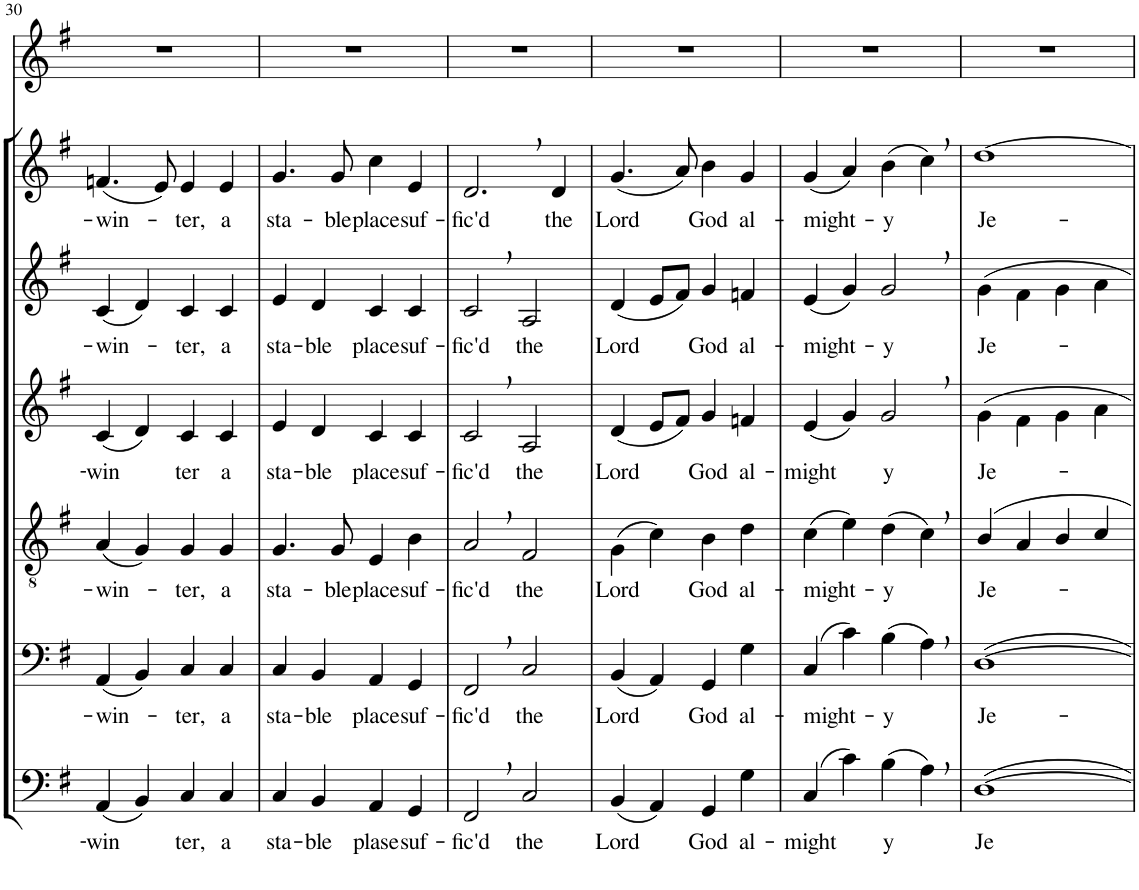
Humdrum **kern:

**kern	**text	**kern	**text	**kern	**text	**kern	**text	**kern	**text	**kern	**text	**kern
*part7	*part7	*part6	*part6	*part5	*part5	*part4	*part4	*part3	*part3	*part2	*part2	*part1
*staff7	*staff7	*staff6	*staff6	*staff5	*staff5	*staff4	*staff4	*staff3	*staff3	*staff2	*staff2	*staff1
*I"Bassi II	*	*I"Bassi I	*	*I"Tenori	*	*I"Contralti II	*	*I"Contralti I	*	*I"Soprani	*	*I"Solista
!!LO:PB:g=z
*clefF4	*	*clefF4	*	*clefGv2	*	*clefG2	*	*clefG2	*	*clefG2	*	*clefG2
*	*	*	*	*	*	*	*	*	*	*Trd1c2	*	*
*k[f#]	*	*k[f#]	*	*k[f#]	*	*k[f#]	*	*k[f#]	*	*k[f#]	*	*k[f#]
*G:	*	*G:	*	*G:	*	*G:	*	*G:	*	*G:	*	*G:
*M4/4	*	*M4/4	*	*M4/4	*	*M4/4	*	*M4/4	*	*M4/4	*	*M4/4
=30	=30	=30	=30	=30	=30	=30	=30	=30	=30	=30	=30	=30
!	!LO:LY:b	!	!LO:LY:b	!	!LO:LY:b	!	!LO:LY:b	!	!LO:LY:b	!	!LO:LY:b	!
(4AA/	-win	(4AA/	-win-	(4A/	-win-	(4c/	-win	(4c/	-win-	(4.fn/	-win-	1r
4BB/)	.	4BB/)	.	4G/)	.	4d/)	.	4d/)	.	.	.	.
.	.	.	.	.	.	.	.	.	.	8e/)	.	.
!	!LO:LY:b	!	!LO:LY:b	!	!LO:LY:b	!	!LO:LY:b	!	!LO:LY:b	!	!LO:LY:b	!
4C/	ter,	4C/	-ter,	4G/	-ter,	4c/	ter	4c/	-ter,	4e/	-ter,	.
!	!LO:LY:b	!	!LO:LY:b	!	!LO:LY:b	!	!LO:LY:b	!	!LO:LY:b	!	!LO:LY:b	!
4C/	a	4C/	a	4G/	a	4c/	a	4c/	a	4e/	a	.
=31	=31	=31	=31	=31	=31	=31	=31	=31	=31	=31	=31	=31
!	!LO:LY:b	!	!LO:LY:b	!	!LO:LY:b	!	!LO:LY:b	!	!LO:LY:b	!	!LO:LY:b	!
4C/	sta-	4C/	sta-	4.G/	sta-	4e/	sta-	4e/	sta-	4.g/	sta-	1r
!	!LO:LY:b	!	!LO:LY:b	!	!	!	!LO:LY:b	!	!LO:LY:b	!	!	!
4BB/	-ble	4BB/	-ble	.	.	4d/	-ble	4d/	-ble	.	.	.
!	!	!	!	!	!LO:LY:b	!	!	!	!	!	!LO:LY:b	!
.	.	.	.	8G/	-ble	.	.	.	.	8g/	-ble	.
!	!LO:LY:b	!	!LO:LY:b	!	!LO:LY:b	!	!LO:LY:b	!	!LO:LY:b	!	!LO:LY:b	!
4AA/	plase	4AA/	place	4E/	place	4c/	place	4c/	place	4cc\	place	.
!	!LO:LY:b	!	!LO:LY:b	!	!LO:LY:b	!	!LO:LY:b	!	!LO:LY:b	!	!LO:LY:b	!
4GG/	suf-	4GG/	suf-	4B\	suf-	4c/	suf-	4c/	suf-	4e/	suf-	.
=32	=32	=32	=32	=32	=32	=32	=32	=32	=32	=32	=32	=32
!	!LO:LY:b	!	!LO:LY:b	!	!LO:LY:b	!	!LO:LY:b	!	!LO:LY:b	!	!LO:LY:b	!
2FF#,/	-fic'd	2FF#,/	-fic'd	2A,/	-fic'd	2c,/	-fic'd	2c,/	-fic'd	2.d,/	-fic'd	1r
!	!LO:LY:b	!	!LO:LY:b	!	!LO:LY:b	!	!LO:LY:b	!	!LO:LY:b	!	!	!
2C/	the	2C/	the	2F#/	the	2A/	the	2A/	the	.	.	.
!	!	!	!	!	!	!	!	!	!	!	!LO:LY:b	!
.	.	.	.	.	.	.	.	.	.	4d/	the	.
=33	=33	=33	=33	=33	=33	=33	=33	=33	=33	=33	=33	=33
!	!LO:LY:b	!	!LO:LY:b	!	!LO:LY:b	!	!LO:LY:b	!	!LO:LY:b	!	!LO:LY:b	!
(4BB/	Lord	(4BB/	Lord	(4G\	Lord	(4d/	Lord	(4d/	Lord	(4.g/	Lord	1r
4AA/)	.	4AA/)	.	4c\)	.	8e/L	.	8e/L	.	.	.	.
.	.	.	.	.	.	8f#/J)	.	8f#/J)	.	8a/)	.	.
!	!LO:LY:b	!	!LO:LY:b	!	!LO:LY:b	!	!LO:LY:b	!	!LO:LY:b	!	!LO:LY:b	!
4GG/	God	4GG/	God	4B\	God	4g/	God	4g/	God	4b\	God	.
!	!LO:LY:b	!	!LO:LY:b	!	!LO:LY:b	!	!LO:LY:b	!	!LO:LY:b	!	!LO:LY:b	!
4G\	al-	4G\	al-	4d\	al-	4fn/	al-	4fn/	al-	4g/	al-	.
=34	=34	=34	=34	=34	=34	=34	=34	=34	=34	=34	=34	=34
!	!LO:LY:b	!	!LO:LY:b	!	!LO:LY:b	!	!LO:LY:b	!	!LO:LY:b	!	!LO:LY:b	!
(4C/	-might	(4C/	-might-	(4c\	-might-	(4e/	-might	(4e/	-might-	(4g/	-might-	1r
4c\)	.	4c\)	.	4e\)	.	4g/)	.	4g/)	.	4a/)	.	.
!	!LO:LY:b	!	!LO:LY:b	!	!LO:LY:b	!	!LO:LY:b	!	!LO:LY:b	!	!LO:LY:b	!
(4B\	y	(4B\	-y	(4d\	-y	2g,/	y	2g,/	-y	(4b\	-y	.
4A,\)	.	4A,\)	.	4c,\)	.	.	.	.	.	4cc,\)	.	.
=35	=35	=35	=35	=35	=35	=35	=35	=35	=35	=35	=35	=35
!	!LO:LY:b	!	!LO:LY:b	!	!LO:LY:b	!	!LO:LY:b	!	!LO:LY:b	!	!LO:LY:b	!
[1D	Je	[1D	Je-	4B/	Je-	4g\	Je-	4g\	Je-	[1dd	Je-	1r
.	.	.	.	4A/	.	4f#\	.	4f#\	.	.	.	.
.	.	.	.	4B/	.	4g\	.	4g\	.	.	.	.
.	.	.	.	4c/	.	4a\	.	4a\	.	.	.	.
=	=	=	=	=	=	=	=	=	=	=	=	=
*-	*-	*-	*-	*-	*-	*-	*-	*-	*-	*-	*-	*-
